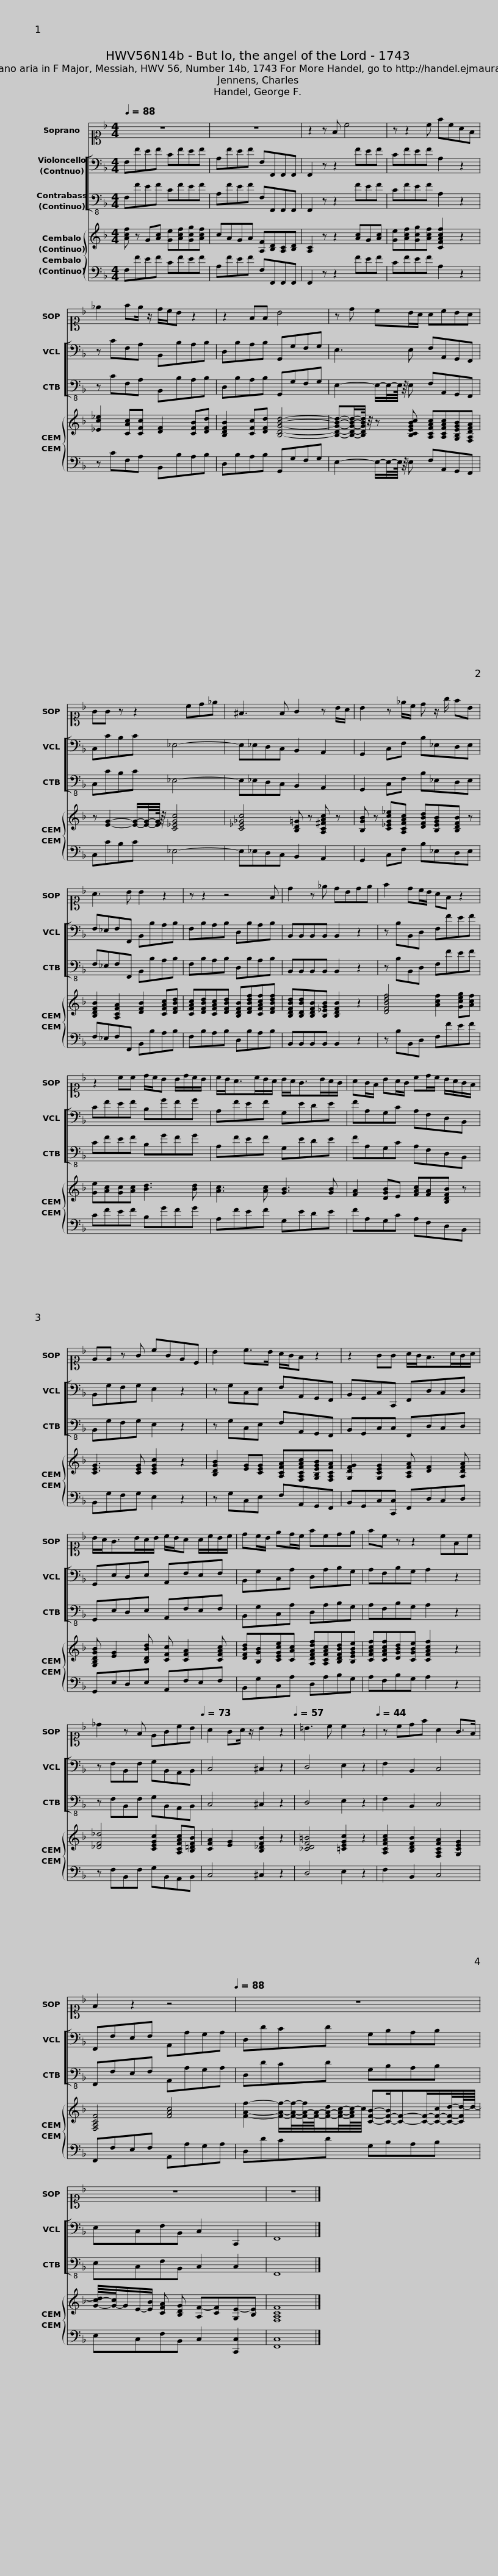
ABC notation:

X:1
%%score 1 [ 2 3 ] { 4 5 }
L:1/8
Q:1/4=88
M:4/4
I:linebreak $
K:F
V:1 alto1
V:2 bass
V:3 bass-8
V:4 treble
V:5 bass
V:1
 z8 | z8 | z2 z F c4 |$ z z2 c fcAF | _e2 fe/ z/ d/c/B z2 | %5
 z2 FF B4 | z d cB/A/ AcBA |$ GG z z2 cd_e | ^F3 F G2 z B/A/ | B2 z _e/c/ d z/ g/ fB | %10
 A3 B B2 z2 |$ z z2 z4 F | d2 z _e dBde | f2 dc/B/ AF z2 | z2 cc d/c/B B/d/c/B/ |$ %15
 c/B<Ac/B/A/ B/A<GB/A/G/ | AG/F/ BA/G/ cd/c/ B/A/G/F/ | EE z G cGEC | B2 c>B A/G/F z2 |$ z2 GG A/G<FA/G/A/ | %20
 B/A<GB/A/B/ c/B/A A/c/B/c/ | dc/B/ ed/c/ fcde | fc z z2 cFc |$ _d2 z F EGcB[Q:1/4=87][Q:1/4=86][Q:1/4=85][Q:1/4=84][Q:1/4=83][Q:1/4=82][Q:1/4=81][Q:1/4=80][Q:1/4=79][Q:1/4=78][Q:1/4=77][Q:1/4=76][Q:1/4=75][Q:1/4=74][Q:1/4=73] | A2 GA/ z/ B2 z2[Q:1/4=72][Q:1/4=71][Q:1/4=70][Q:1/4=69][Q:1/4=68][Q:1/4=67][Q:1/4=66][Q:1/4=65][Q:1/4=64][Q:1/4=63][Q:1/4=62][Q:1/4=61][Q:1/4=60][Q:1/4=59][Q:1/4=58][Q:1/4=57] |$ %25
 =B3 c c2 z2[Q:1/4=56][Q:1/4=55][Q:1/4=54][Q:1/4=53][Q:1/4=52][Q:1/4=51][Q:1/4=50][Q:1/4=49][Q:1/4=48][Q:1/4=47][Q:1/4=46][Q:1/4=45][Q:1/4=44] | z cdf A2 G>F |$ F2 z2 z4[Q:1/4=88] | z8 | z8 | %30
 z8 |] %31
V:2
 F,FEF CFEF | A,FEF F,F,,F,,F,, | F,,2 z z2 FEF |$ CFEF A,2 z2 | z CF,A, B,,B,A,B, | %5
 D,B,A,B, G,,G,F,G, | E,3 E, F,A,,G,,F,, |$ C,CB,C _E,4- | E,_E,D,C, B,,2 A,,2 | G,,2 C,F, B,_E,D,E, | %10
 F,_E,F,F,, B,,B,A,B, |$ F,B,A,B, D,B,A,B, | B,,B,,B,,B,, B,,2 z2 | z B,B,,D, F,FEF | CFEF B,GFG |$ %15
 A,FEF G,EDE | FA,G,C A,F,D,B,, | B,,G,F,G, E,2 z2 | z G,C,E, F,A,,G,,F,, |$ B,,G,,C,C,, F,,D,C,D, | %20
 G,,E,D,E, A,,F,E,F, | B,,G,C,A, D,A,B,G, | A,F,B,G, A,2 z2 |$ z F,B,,F, G,B,,A,,B,, | C,4 ^C,2 z2 |$ %25
 D,4 E,2 z2 | F,2 B,,2 C,4 |$ F,,F,E,F, A,,A,G,A, | D,DCD G,B,A,B, | E,C,F,B,, C,2 C,,2 | %30
 F,,8 |] %31
V:3
 F,FEF CFEF | A,FEF F,F,,F,,F,, | F,,2 z z2 FEF |$ CFEF A,2 z2 | z CF,A, B,,B,A,B, | %5
 D,B,A,B, G,,G,F,G, | E,2- E,/-E,/4-E,/8 z/8 E, F,A,,G,,F,, |$ C,CB,C _E,4- | E,_E,D,C, B,,2 A,,2 | G,,2 C,F, B,_E,D,E, | %10
 F,_E,F,F,, B,,B,A,B, |$ F,B,A,B, D,B,A,B, | B,,B,,B,,B,, B,,2 z2 | z B,B,,D, F,FEF | CFEF B,GFG |$ %15
 A,FEF G,EDE | FA,G,C A,F,D,B,, | B,,G,F,G, E,2 z2 | z G,C,E, F,A,,G,,F,, |$ B,,G,,C,C, F,,D,C,D, | %20
 G,,E,D,E, A,,F,E,F, | B,,G,C,A, D,A,B,G, | A,F,B,G, A,2 z2 |$ z F,B,,F, G,B,,A,,B,, | C,4 ^C,2 z2 |$ %25
 D,4 E,2 z2 | F,2 B,,2 C,4 |$ F,,F,E,F, A,,A,G,A, | D,DCD G,B,A,B, | E,C,F,B,, C,2 C,2 | %30
 F,,8 |] %31
V:4
 [Acf] z G[Ac] [Ge][Acf][Gcg][Acf] | cAGA [A,F][B,D][A,C][B,D] | [A,C]2 z z2 [Ac]G[Ac] |$ [Ge][Acf][Gcg][Acf] [CFAcf]2 z2 | [_Ec_e]2 [CAc][CFc] [DF]2 [CFB][DFd] | %5
 [B,DFB]2 [CFc][DFd] [B,DGBd]4- | [B,DGBd]-[B,DGBd]/-[B,DGBd]/4 z/4 z [B,CEGBc] [A,CFAc][A,CFAc][G,B,EGB][F,A,DFA] |$ z [EG]2- [EG]/-[EG]/4-[EG]/8 z/8 [C_EGc]4 | [C_E_Gc]4 [B,D=G] z [A,C^FAc] z | [B,GB] z [C_EGc_e][A,CFAc] [DFBd][B,EGB][B,DFB] z | %10
 [B,DFB]2 [A,CFA]2 [DFB]2 [CFAc][DFBd] |$ [CFAc][DFBd][CFAc][DFBd] [B,DFB][DFBdf][CFAcf][DFBdf] | [B,DFBd][B,DBd][B,DFB][B,_EGB] [B,DFB]2 z2 | [DFBdf]4 [Acf]2 [Gceg][Acf] | [Ge][Ac][Gc][Ac] [Bd]3 [Bd] |$ %15
 [Ac]3 [Ac] [GB]3 [GB] | [FA]2 [DGB]E [FAc][FA][B,DFB] z | [CEG]3 [CEG] [CEGc]2 z2 | [B,DGB]2 [EG][CEG] [A,CFA][F,A,CFAc][G,B,EGB][F,A,CFA] |$ [G,DFG]2 [G,CEG]2 [A,CFA] [DF]2 [A,DFA] | %20
 [G,B,DGB] [EG]2 [B,DBd] [CFc] [CFA]2 [CFAc] | [DFBd][B,GB][CEGce][CAc] [A,DFAdf][A,CFAc][B,DFBd][B,EGBe] | [CFAcf][CFAcf][DGBd][CGBe] [CFAcf]2 z2 |$ [_DF_d]4 [CEGc]2 [A,CFAc][B,=DFB] | [CFA]2 [EG]2 [B,_DFB]2 z2 |$ %25
 [_CDF=B]4 [=CEGc]2 z2 | [A,CFAc]2 [B,DFB]2 [F,A,CFA]2 [G,CEG]2 |$ [F,A,CF]4 [FAc]4 | [FAf]2- [FAf]/-[FAf]/4-[F-A-f]/8[FA]/8-[F-A-d]/[FAc]/4-[FAc-]/8c/8 [CFB]-[C-F-B]/[CF]-[CF]/-[C-F-c]/[CFd]/4-[CFd-]/8d/8- | [G-c-d]/4[G-c]/4G/E/-[EB]/ [CFA] [B,DG] [A,F-][CF][G,E-][B,E] | %30
 [F,A,CF]8 |] %31
V:5
 F,FEF CFEF | A,FEF F,F,,F,,F,, | F,,2 z z2 FEF |$ CFEF A,2 z2 | z CF,A, B,,B,A,B, | %5
 D,B,A,B, G,,G,F,G, | E,2- E,/-E,/4-E,/8 z/8 E, F,A,,G,,F,, |$ C,CB,C _E,4- | E,_E,D,C, B,,2 A,,2 | G,,2 C,F, B,_E,D,E, | %10
 F,_E,F,F,, B,,B,A,B, |$ F,B,A,B, D,B,A,B, | B,,B,,B,,B,, B,,2 z2 | z B,B,,D, F,FEF | CFEF B,GFG |$ %15
 A,FEF G,EDE | FA,G,C A,F,D,B,, | B,,G,F,G, E,2 z2 | z G,C,E, F,A,,G,,F,, |$ B,,G,,C,[C,,C,] F,,D,C,D, | %20
 G,,E,D,E, A,,F,E,F, | B,,G,C,A, D,A,B,G, | A,F,B,G, A,2 z2 |$ z F,B,,F, G,B,,A,,B,, | C,4 ^C,2 z2 |$ %25
 D,4 E,2 z2 | F,2 B,,2 C,4 |$ F,,F,E,F, A,,A,G,A, | D,DCD G,B,A,B, | E,C,F,B,, C,2 [C,,C,]2 | %30
 [F,,C,]8 |] %31
